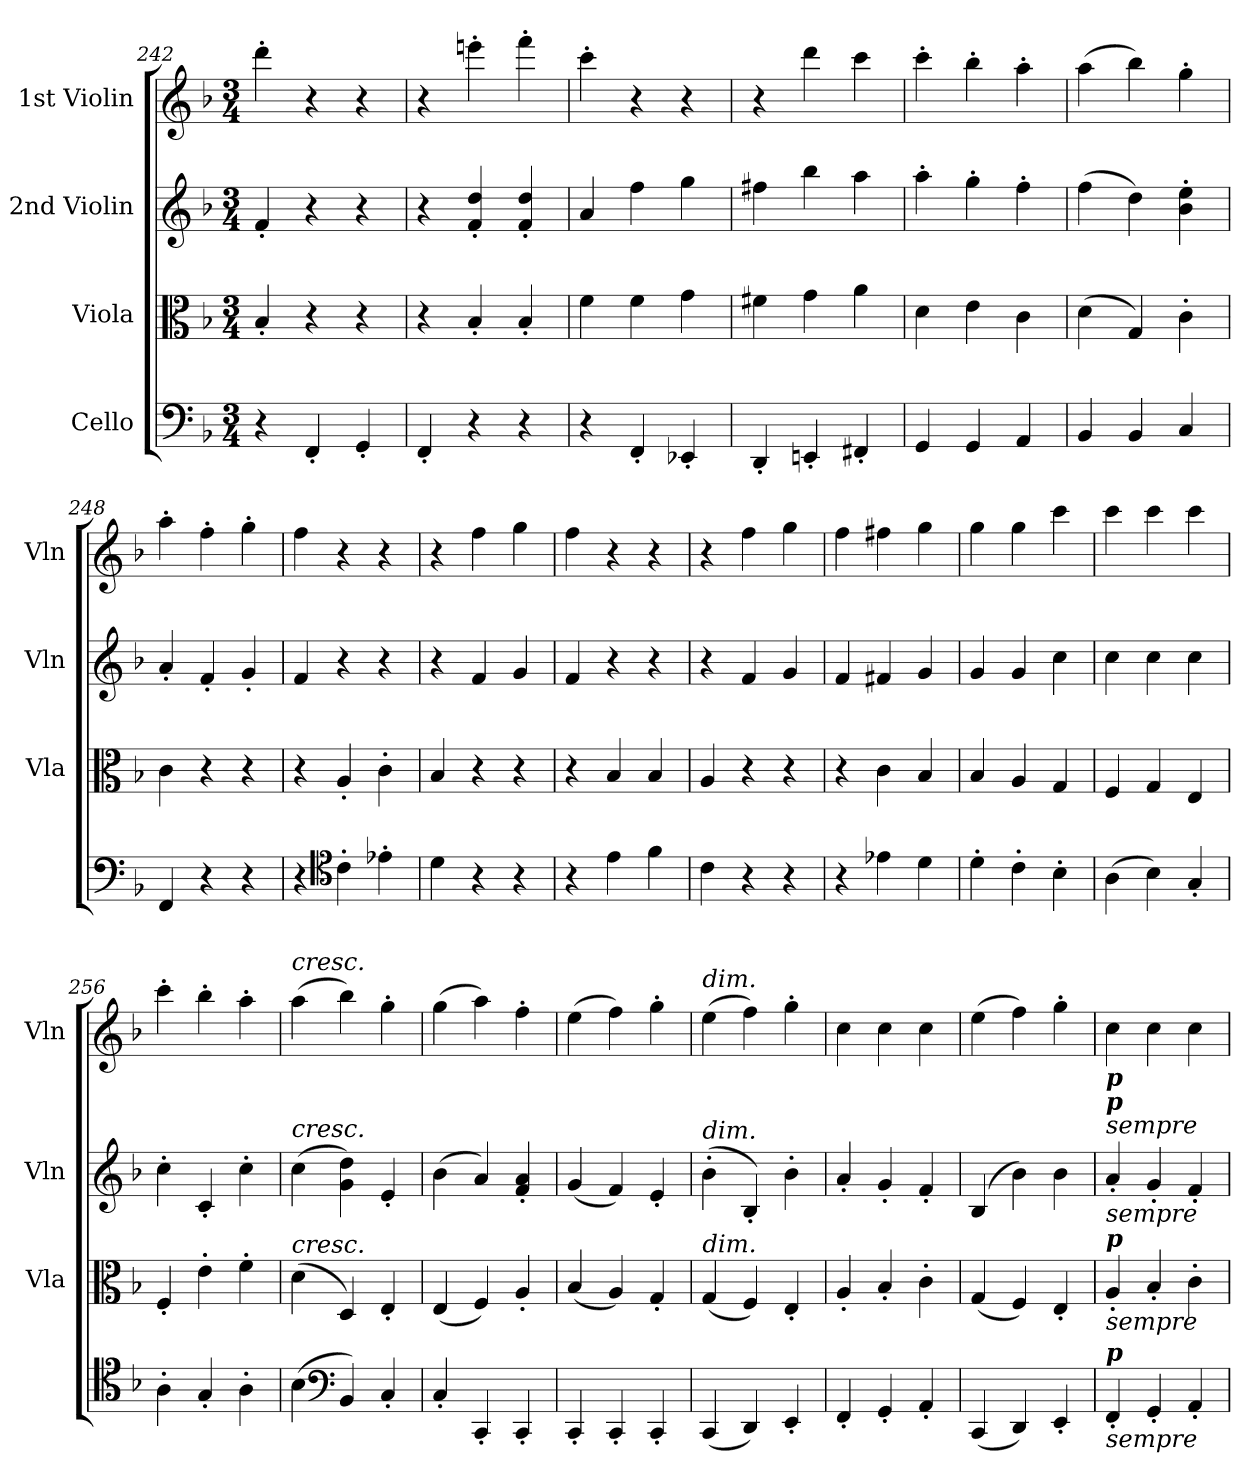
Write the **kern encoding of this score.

**kern	**kern	**kern	**kern
*part4	*part3	*part2	*part1
*staff4	*staff3	*staff2	*staff1
*I"Cello	*I"Viola	*I"2nd Violin	*I"1st Violin
*	*I'Vla	*I'Vln	*I'Vln
*clefF4	*clefC3	*clefG2	*clefG2
*k[b-]	*k[b-]	*k[b-]	*k[b-]
*F:	*F:	*F:	*F:
*M3/4	*M3/4	*M3/4	*M3/4
=242	=242	=242	=242
4r	4B-'	4f'	4ddd'
4FF'	4r	4r	4r
4GG'	4r	4r	4r
=243	=243	=243	=243
4FF'	4r	4r	4r
4r	4B-'	4f' 4dd'	4eeen'
4r	4B-'	4f' 4dd'	4fff'
=244	=244	=244	=244
4r	4f	4a	4ccc'
4FF'	4f	4ff	4r
4EE-X'	4g	4gg	4r
=245	=245	=245	=245
4DD'	4f#X	4ff#X	4r
4EEn'	4g	4bb-	4ddd
4FF#X'	4a	4aa	4ccc
=246	=246	=246	=246
4GG	4d	4aa'	4ccc'
4GG	4e	4gg'	4bb-'
4AA	4c	4ff'	4aa'
=247	=247	=247	=247
4BB-	(4d	(4ff	(4aa
4BB-	4G)	4dd)	4bb-)
4C	4c'	4b-' 4ee'	4gg'
=248	=248	=248	=248
4FF	4c	4a'	4aa'
4r	4r	4f'	4ff'
4r	4r	4g'	4gg'
=249	=249	=249	=249
4r	4r	4f	4ff
*clefC4	*	*	*
4c'	4A'	4r	4r
4e-X'	4c'	4r	4r
=250	=250	=250	=250
4d	4B-	4r	4r
4r	4r	4f	4ff
4r	4r	4g	4gg
=251	=251	=251	=251
4r	4r	4f	4ff
4e	4B-	4r	4r
4f	4B-	4r	4r
=252	=252	=252	=252
4c	4A	4r	4r
4r	4r	4f	4ff
4r	4r	4g	4gg
=253	=253	=253	=253
4r	4r	4f	4ff
4e-X	4c	4f#X	4ff#X
4d	4B-	4g	4gg
=254	=254	=254	=254
4d'	4B-	4g	4gg
4c'	4A	4g	4gg
4B-'	4G	4cc	4ccc
=255	=255	=255	=255
(4A	4F	4cc	4ccc
4B-)	4G	4cc	4ccc
4G'	4E	4cc	4ccc
=256	=256	=256	=256
4A'	4F'	4cc'	4ccc'
4G'	4e'	4c'	4bb-'
4A'	4f'	4cc'	4aa'
=257	=257	=257	=257
!	!	!	!LO:TX:a:i:t=cresc.
!	!	!LO:TX:a:i:t=cresc.	!
!	!LO:TX:a:i:t=cresc.	!	!
(4B-	(4d	(4cc	(4aa
*clefF4	*	*	*
4BB-)	4D)	4g 4dd)	4bb-)
4C'	4E'	4e'	4gg'
=258	=258	=258	=258
4C'	(4E	(4b-	(4gg
4CC'	4F)	4a)	4aa)
4CC'	4A'	4f' 4a'	4ff'
=259	=259	=259	=259
4CC'	(4B-	(4g	(4ee
4CC'	4A)	4f)	4ff)
4CC'	4G'	4e'	4gg'
=260	=260	=260	=260
!	!	!	!LO:TX:a:i:t=dim.
!	!	!LO:TX:a:i:t=dim.	!
!	!LO:TX:a:i:t=dim.	!	!
(4CC	(4G	(4b-'	(4ee
4DD)	4F)	4B-')	4ff)
4EE'	4E'	4b-'	4gg'
=261	=261	=261	=261
4FF'	4A'	4a'	4cc
4GG'	4B-'	4g'	4cc
4AA'	4c'	4f'	4cc
=262	=262	=262	=262
(4CC	(4G	(4B-	(4ee
4DD)	4F)	4b-)	4ff)
4EE'	4E'	4b-	4gg'
=263	=263	=263	=263
!	!	!LO:TX:b:i:t=sempre	!
!	!	!LO:TX:a:i:t=sempre	!
!	!	!LO:TX:a:Bi:t=p	!
!	!	!LO:TX:a:Bi:t=p	!
!	!LO:TX:b:i:t=sempre	!	!
!	!LO:TX:a:Bi:t=p	!	!
!LO:TX:b:i:t=sempre	!	!	!
!LO:TX:a:Bi:t=p	!	!	!
4FF'	4A'	4a'	4cc
4GG'	4B-'	4g'	4cc
4AA'	4c'	4f'	4cc
=	=	=	=
*-	*-	*-	*-
